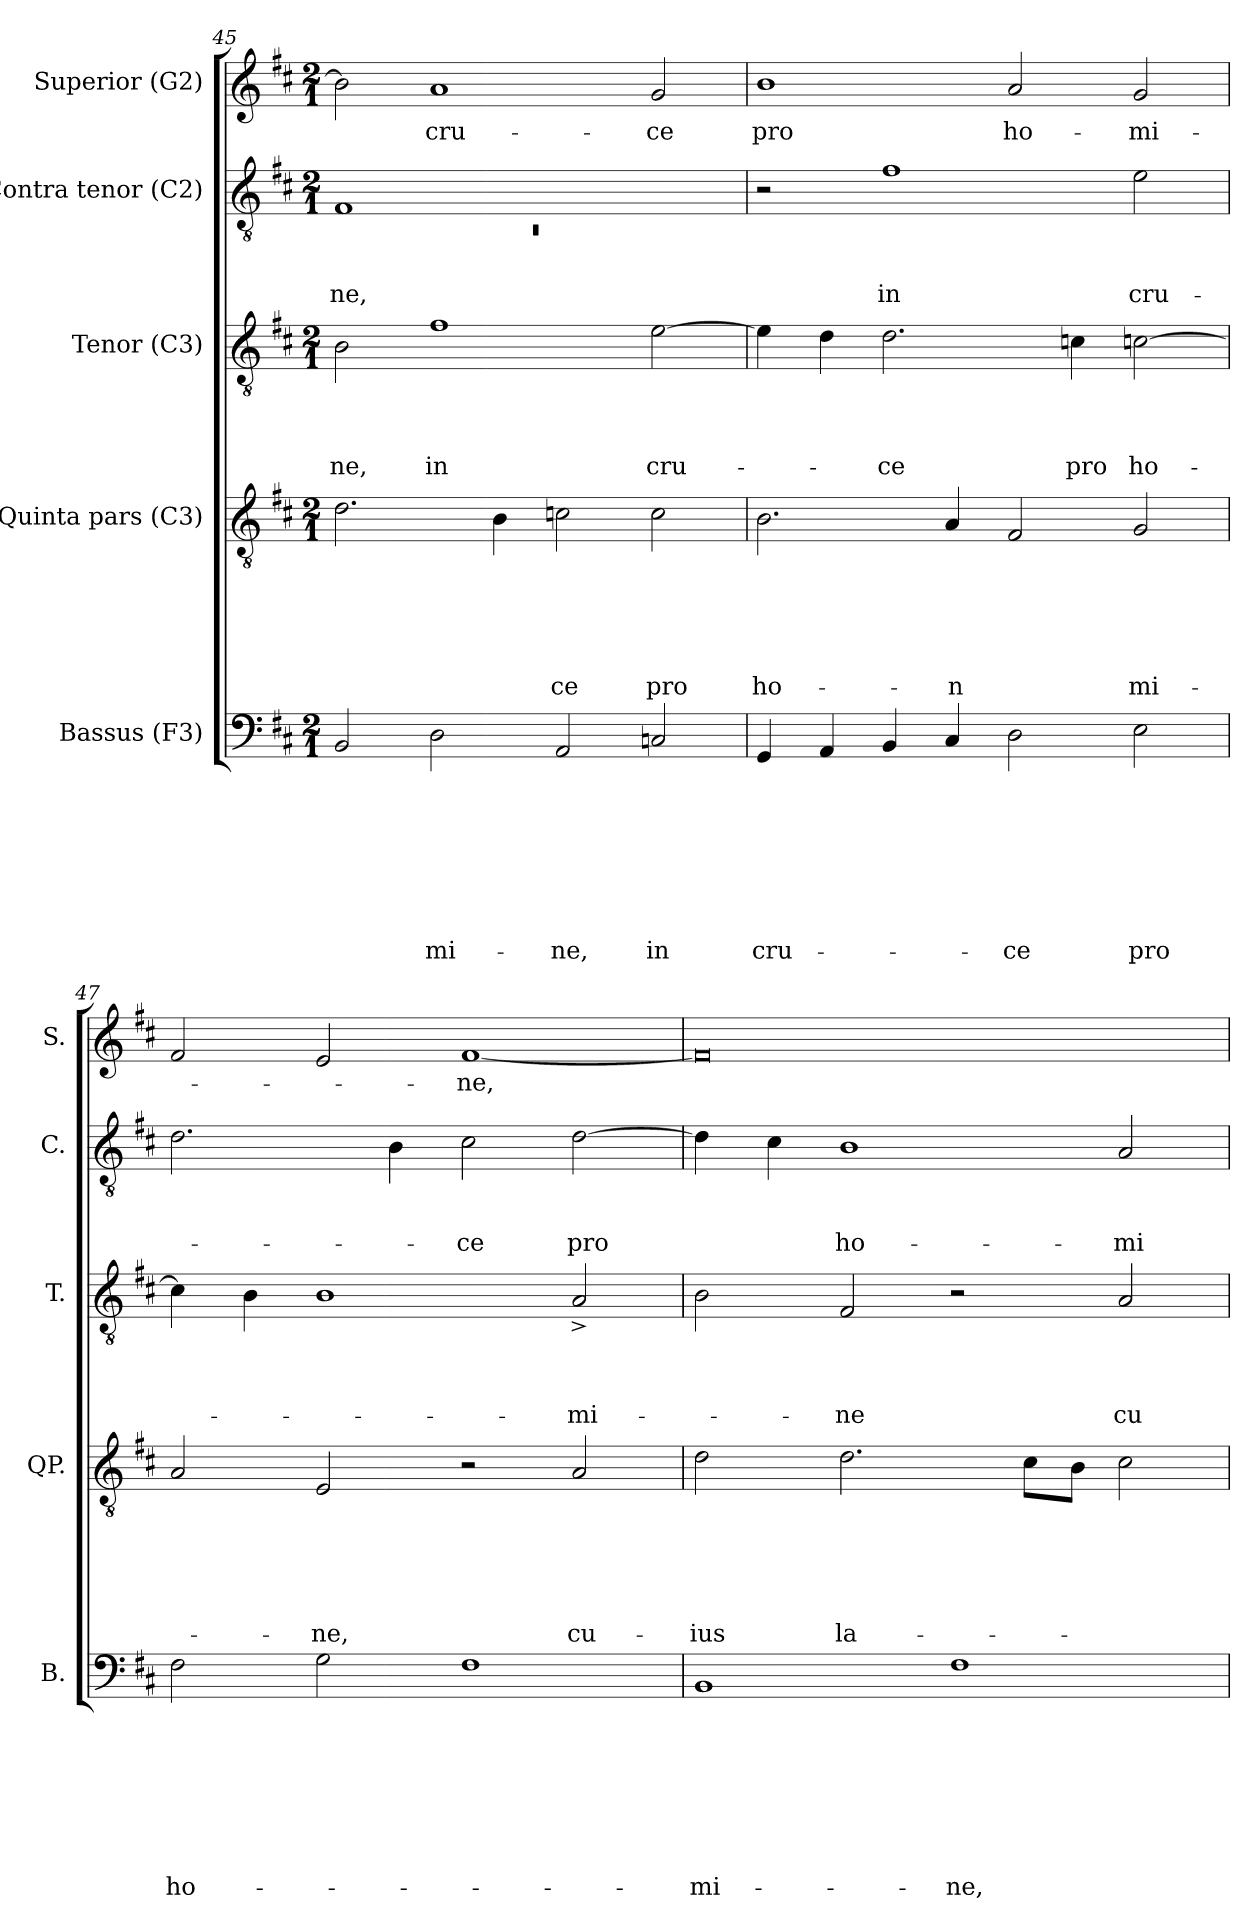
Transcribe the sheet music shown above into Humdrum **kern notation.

**kern	**text	**text	**text	**text	**text	**text	**text	**text	**kern	**text	**text	**text	**text	**text	**text	**kern	**text	**text	**text	**text	**kern	**text	**text	**text	**kern	**text
*part5	*part5	*part5	*part5	*part5	*part5	*part5	*part5	*part5	*part4	*part4	*part4	*part4	*part4	*part4	*part4	*part3	*part3	*part3	*part3	*part3	*part2	*part2	*part2	*part2	*part1	*part1
*staff5	*staff5	*staff5	*staff5	*staff5	*staff5	*staff5	*staff5	*staff5	*staff4	*staff4	*staff4	*staff4	*staff4	*staff4	*staff4	*staff3	*staff3	*staff3	*staff3	*staff3	*staff2	*staff2	*staff2	*staff2	*staff1	*staff1
*I"Bassus (F3)	*	*	*	*	*	*	*	*	*I"Quinta pars (C3)	*	*	*	*	*	*	*I"Tenor (C3)	*	*	*	*	*I"Contra tenor (C2)	*	*	*	*I"Superior (G2)	*
*I'B.	*	*	*	*	*	*	*	*	*I'QP.	*	*	*	*	*	*	*I'T.	*	*	*	*	*I'C.	*	*	*	*I'S.	*
*clefF4	*	*	*	*	*	*	*	*	*clefGv2	*	*	*	*	*	*	*clefGv2	*	*	*	*	*clefGv2	*	*	*	*clefG2	*
*k[f#c#]	*	*	*	*	*	*	*	*	*k[f#c#]	*	*	*	*	*	*	*k[f#c#]	*	*	*	*	*k[f#c#]	*	*	*	*k[f#c#]	*
*D:	*	*	*	*	*	*	*	*	*D:	*	*	*	*	*	*	*D:	*	*	*	*	*D:	*	*	*	*D:	*
*M2/1	*	*	*	*	*	*	*	*	*M2/1	*	*	*	*	*	*	*M2/1	*	*	*	*	*M2/1	*	*	*	*M2/1	*
=45	=45	=45	=45	=45	=45	=45	=45	=45	=45	=45	=45	=45	=45	=45	=45	=45	=45	=45	=45	=45	=45	=45	=45	=45	=45	=45
*	*	*	*	*	*	*	*	*	*	*	*	*	*	*	*	*	*	*	*	*	*^	*	*	*	*	*
!	!	!	!	!	!	!	!	!	!	!	!	!	!	!	!	!	!	!	!	!LO:LY:b	!	!LO:N:vis=1	!	!	!LO:LY:b	!	!
2BB/	.	.	.	.	.	.	.	.	2.d\	.	.	.	.	.	.	2B\	.	.	.	-ne,	1F#	0rC	.	.	-ne,	2b\]	.
!	!	!	!	!	!	!	!	!LO:LY:b	!	!	!	!	!	!	!	!	!	!	!	!LO:LY:b	!	!	!	!	!	!	!LO:LY:b
2D\	.	.	.	.	.	.	.	-mi-	.	.	.	.	.	.	.	1f#	.	.	.	in	.	.	.	.	.	1a	cru-
.	.	.	.	.	.	.	.	.	4B\	.	.	.	.	.	.	.	.	.	.	.	.	.	.	.	.	.	.
!	!	!	!	!	!	!	!	!LO:LY:b	!	!	!	!	!	!	!LO:LY:b	!	!	!	!	!	!	!	!	!	!	!	!
2AA/	.	.	.	.	.	.	.	-ne,	2cn\	.	.	.	.	.	-ce	.	.	.	.	.	1ryy	.	.	.	.	.	.
!	!	!	!	!	!	!	!	!LO:LY:b	!	!	!	!	!	!	!LO:LY:b	!	!	!	!	!LO:LY:b	!	!	!	!	!	!	!LO:LY:b
2Cn/	.	.	.	.	.	.	.	in	2c\	.	.	.	.	.	pro	[>2e\	.	.	.	cru-	.	.	.	.	.	2g/	-ce
*	*	*	*	*	*	*	*	*	*	*	*	*	*	*	*	*	*	*	*	*	*v	*v	*	*	*	*	*
=46	=46	=46	=46	=46	=46	=46	=46	=46	=46	=46	=46	=46	=46	=46	=46	=46	=46	=46	=46	=46	=46	=46	=46	=46	=46	=46
!	!	!	!	!	!	!	!	!LO:LY:b	!	!	!	!	!	!	!LO:LY:b	!	!	!	!	!	!	!	!	!	!	!LO:LY:b
4GG/	.	.	.	.	.	.	.	cru-	2.B\	.	.	.	.	.	ho-	4e\]	.	.	.	.	2r	.	.	.	1b	pro
4AA/	.	.	.	.	.	.	.	.	.	.	.	.	.	.	.	4d\	.	.	.	.	.	.	.	.	.	.
!	!	!	!	!	!	!	!	!	!	!	!	!	!	!	!	!	!	!	!	!LO:LY:b	!	!	!	!LO:LY:b	!	!
4BB/	.	.	.	.	.	.	.	.	.	.	.	.	.	.	.	2.d\	.	.	.	-ce	1f#	.	.	in	.	.
!	!	!	!	!	!	!	!	!	!	!	!	!	!	!	!LO:LY:b	!	!	!	!	!	!	!	!	!	!	!
4C#/	.	.	.	.	.	.	.	.	4A/	.	.	.	.	.	-n	.	.	.	.	.	.	.	.	.	.	.
!	!	!	!	!	!	!	!	!LO:LY:b	!	!	!	!	!	!	!	!	!	!	!	!	!	!	!	!	!	!LO:LY:b
2D\	.	.	.	.	.	.	.	-ce	2F#/	.	.	.	.	.	.	.	.	.	.	.	.	.	.	.	2a/	ho-
!	!	!	!	!	!	!	!	!	!	!	!	!	!	!	!	!	!	!	!	!LO:LY:b	!	!	!	!	!	!
.	.	.	.	.	.	.	.	.	.	.	.	.	.	.	.	4c\	.	.	.	pro	.	.	.	.	.	.
!	!	!	!	!	!	!	!	!LO:LY:b	!	!	!	!	!	!	!LO:LY:b	!	!	!	!	!LO:LY:b	!	!	!	!LO:LY:b	!	!LO:LY:b
2E\	.	.	.	.	.	.	.	pro	2G/	.	.	.	.	.	mi-	[>2cn\	.	.	.	ho-	2e\	.	.	cru-	2g/	-mi-
=47	=47	=47	=47	=47	=47	=47	=47	=47	=47	=47	=47	=47	=47	=47	=47	=47	=47	=47	=47	=47	=47	=47	=47	=47	=47	=47
!	!	!	!	!	!	!	!	!LO:LY:b	!	!	!	!	!	!	!	!	!	!	!	!	!	!	!	!	!	!
2F#\	.	.	.	.	.	.	.	ho-	2A/	.	.	.	.	.	.	4c\]	.	.	.	.	2.d\	.	.	.	2f#/	.
.	.	.	.	.	.	.	.	.	.	.	.	.	.	.	.	4B\	.	.	.	.	.	.	.	.	.	.
!	!	!	!	!	!	!	!	!	!	!	!	!	!	!	!LO:LY:b	!	!	!	!	!	!	!	!	!	!	!
2G\	.	.	.	.	.	.	.	.	2E/	.	.	.	.	.	-ne,	1B	.	.	.	.	.	.	.	.	2e/	.
.	.	.	.	.	.	.	.	.	.	.	.	.	.	.	.	.	.	.	.	.	4B\	.	.	.	.	.
!	!	!	!	!	!	!	!	!	!	!	!	!	!	!	!	!	!	!	!	!	!	!	!	!LO:LY:b	!	!LO:LY:b
1F#	.	.	.	.	.	.	.	.	2r	.	.	.	.	.	.	.	.	.	.	.	2c#\	.	.	-ce	[>1f#	-ne,
!	!	!	!	!	!	!	!	!	!	!	!	!	!	!	!LO:LY:b	!	!	!	!	!LO:LY:b	!	!	!	!LO:LY:b	!	!
.	.	.	.	.	.	.	.	.	2A/	.	.	.	.	.	cu-	2A^</	.	.	.	-mi-	[>2d\	.	.	pro	.	.
!!LO:PB:g=z
=48	=48	=48	=48	=48	=48	=48	=48	=48	=48	=48	=48	=48	=48	=48	=48	=48	=48	=48	=48	=48	=48	=48	=48	=48	=48	=48
!	!	!	!	!	!	!	!	!LO:LY:b	!	!	!	!	!	!	!LO:LY:b	!	!	!	!	!	!	!	!	!	!	!
1BB	.	.	.	.	.	.	.	-mi-	2d\	.	.	.	.	.	-ius	2B\	.	.	.	.	4d\]	.	.	.	0f#]	.
.	.	.	.	.	.	.	.	.	.	.	.	.	.	.	.	.	.	.	.	.	4c#\	.	.	.	.	.
!	!	!	!	!	!	!	!	!	!	!	!	!	!	!	!LO:LY:b	!	!	!	!	!LO:LY:b	!	!	!	!LO:LY:b	!	!
.	.	.	.	.	.	.	.	.	2.d\	.	.	.	.	.	la-	2F#/	.	.	.	-ne	1B	.	.	ho-	.	.
!	!	!	!	!	!	!	!	!LO:LY:b	!	!	!	!	!	!	!	!	!	!	!	!	!	!	!	!	!	!
1F#	.	.	.	.	.	.	.	-ne,	.	.	.	.	.	.	.	2r	.	.	.	.	.	.	.	.	.	.
.	.	.	.	.	.	.	.	.	8c#\L	.	.	.	.	.	.	.	.	.	.	.	.	.	.	.	.	.
.	.	.	.	.	.	.	.	.	8B\J	.	.	.	.	.	.	.	.	.	.	.	.	.	.	.	.	.
!	!	!	!	!	!	!	!	!	!	!	!	!	!	!	!	!	!	!	!	!LO:LY:b	!	!	!	!LO:LY:b	!	!
.	.	.	.	.	.	.	.	.	2c#\	.	.	.	.	.	.	2A/	.	.	.	cu-	2A/	.	.	-mi-	.	.
=	=	=	=	=	=	=	=	=	=	=	=	=	=	=	=	=	=	=	=	=	=	=	=	=	=	=
*-	*-	*-	*-	*-	*-	*-	*-	*-	*-	*-	*-	*-	*-	*-	*-	*-	*-	*-	*-	*-	*-	*-	*-	*-	*-	*-
